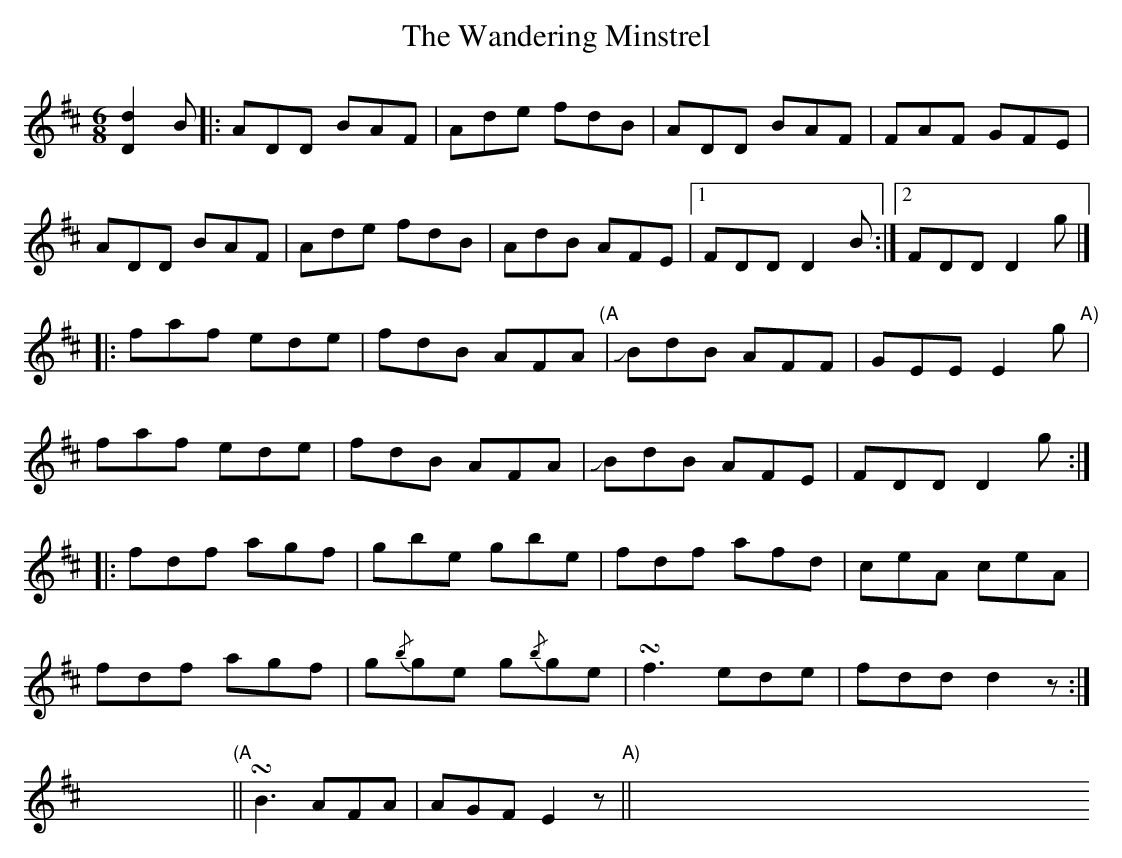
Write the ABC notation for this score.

X:1
U: ~ = !turn!
T:The Wandering Minstrel
L:1/8
M:6/8
K:D
[D2d2] B |: ADD BAF | Ade fdB | ADD BAF | FAF GFE |
ADD BAF | Ade fdB | AdB AFE | [1 FDD D2 B :|] [2 FDD D2 g |]
|: faf ede | fdB AFA "(A"| JBdB AFF | GEE E2 g "A)"|
faf ede | fdB AFA | JBdB AFE | FDD D2 g ::
fdf agf | gbe gbe | fdf afd | ceA ceA |
fdf agf | g{/b}ge g{/b}ge | ~f3 ede | fdd d2 z :|]
xxxx "(A"|| ~B3 AFA | AGF E2 z "A)"|| xxxx xxxx[|] xxxx [|]
